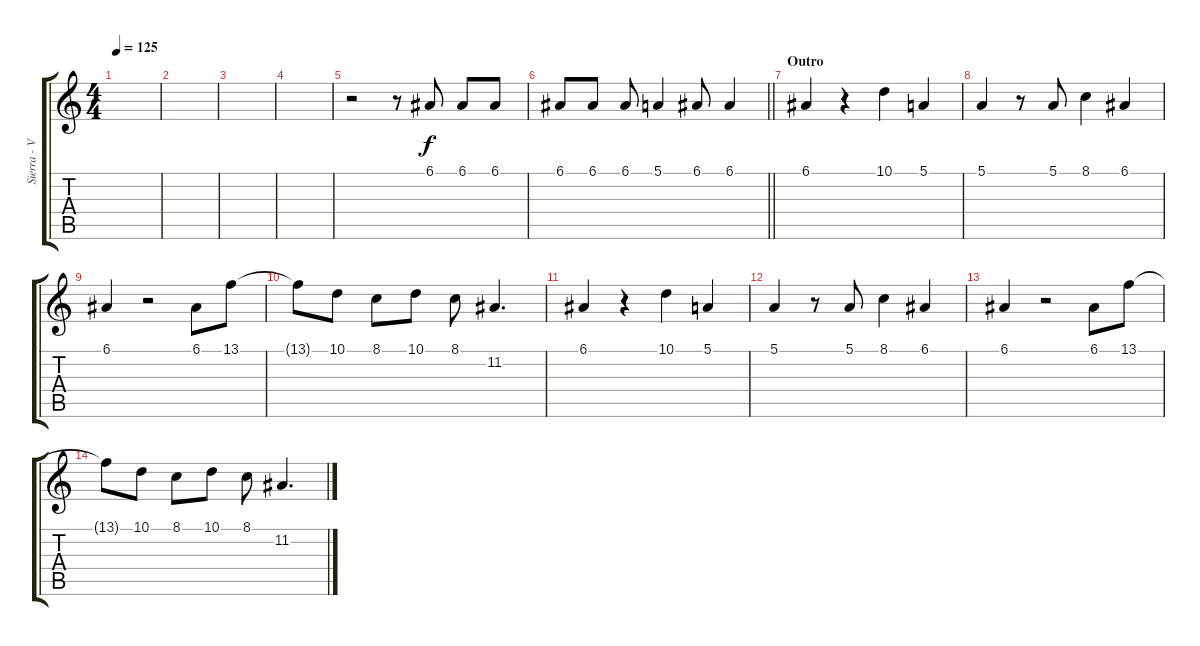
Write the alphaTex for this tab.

\track ("Sierra - Vocals" "Sierra - V") {instrument altosax}
\staff {score tabs}
\tuning (E4 B3 G3 D3 A2 E2) {hide}
\ts (4 4)
\tempo 125
\clef g2
\ks c
|
|
|
|
r.2 r.8 6.1.8 6.1.8 6.1.8 |
\barLineRight lightlight
6.1.8 6.1.8 6.1.8 5.1.4 6.1.8 6.1.4 |
\section ("" "Outro")
6.1.4 r.4 10.1.4 5.1.4 |
5.1.4 r.8 5.1.8 8.1.4 6.1.4 |
6.1.4 r.2 6.1.8 13.1.8 |
13.1{t}.8 10.1.8 8.1.8 10.1.8 8.1.8 11.2.4{d} |
6.1.4 r.4 10.1.4 5.1.4 |
5.1.4 r.8 5.1.8 8.1.4 6.1.4 |
6.1.4 r.2 6.1.8 13.1.8 |
13.1{t}.8 10.1.8 8.1.8 10.1.8 8.1.8 11.2.4{d}
